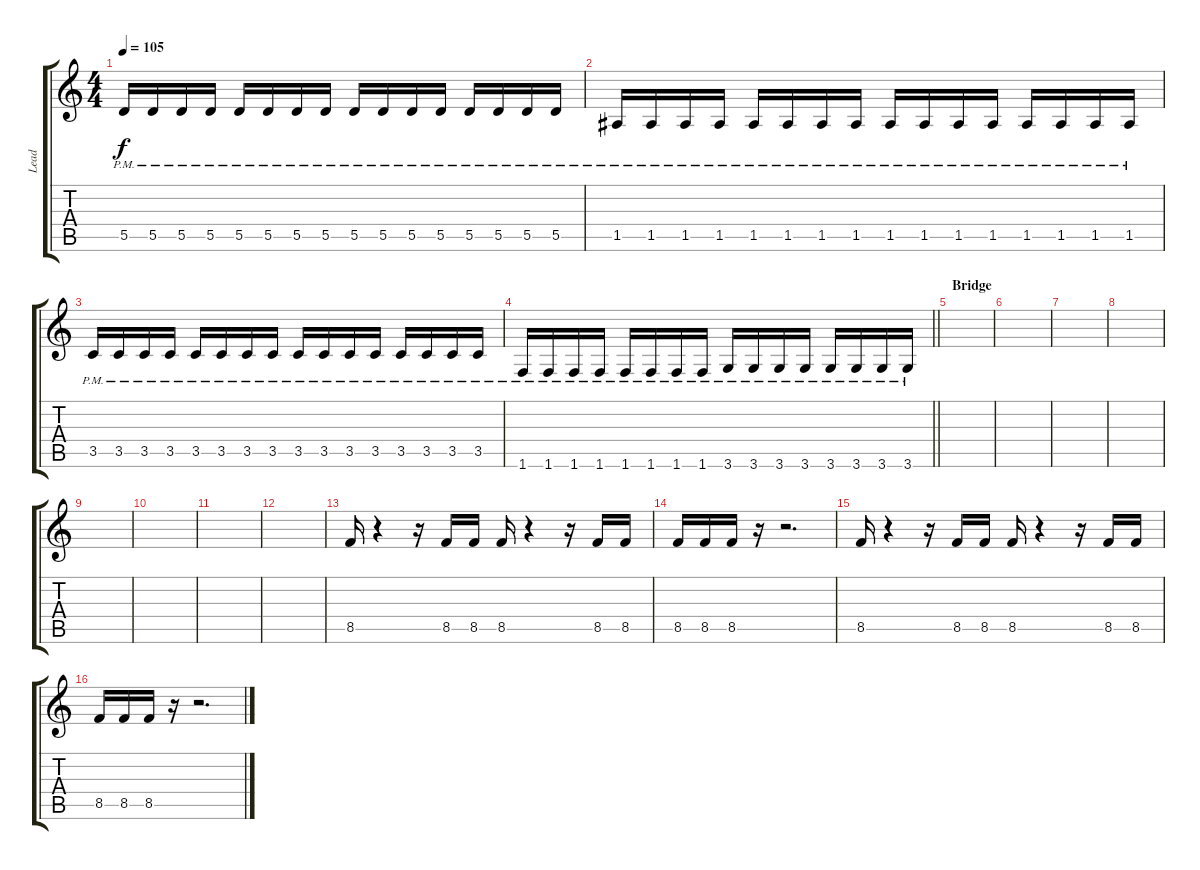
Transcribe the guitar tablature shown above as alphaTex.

\track ("Lead" "Lead") {instrument distortionguitar}
\staff {score tabs}
\tuning (E4 B3 G3 D3 A2 E2) {hide}
\ts (4 4)
\tempo 105
\clef g2
\ks c
5.5{pm}.16{dy f} 5.5{pm}.16 5.5{pm}.16 5.5{pm}.16 5.5{pm}.16 5.5{pm}.16 5.5{pm}.16 5.5{pm}.16 5.5{pm}.16 5.5{pm}.16 5.5{pm}.16 5.5{pm}.16 5.5{pm}.16 5.5{pm}.16 5.5{pm}.16 5.5{pm}.16 |
1.5{pm}.16 1.5{pm}.16 1.5{pm}.16 1.5{pm}.16 1.5{pm}.16 1.5{pm}.16 1.5{pm}.16 1.5{pm}.16 1.5{pm}.16 1.5{pm}.16 1.5{pm}.16 1.5{pm}.16 1.5{pm}.16 1.5{pm}.16 1.5{pm}.16 1.5{pm}.16 |
3.5{pm}.16 3.5{pm}.16 3.5{pm}.16 3.5{pm}.16 3.5{pm}.16 3.5{pm}.16 3.5{pm}.16 3.5{pm}.16 3.5{pm}.16 3.5{pm}.16 3.5{pm}.16 3.5{pm}.16 3.5{pm}.16 3.5{pm}.16 3.5{pm}.16 3.5{pm}.16 |
\barLineRight lightlight
1.6{pm}.16 1.6{pm}.16 1.6{pm}.16 1.6{pm}.16 1.6{pm}.16 1.6{pm}.16 1.6{pm}.16 1.6{pm}.16 3.6{pm}.16 3.6{pm}.16 3.6{pm}.16 3.6{pm}.16 3.6{pm}.16 3.6{pm}.16 3.6{pm}.16 3.6{pm}.16 |
\section ("" "Bridge")
|
|
|
|
|
|
|
|
8.5.16 r.4 r.16 8.5.16 8.5.16 8.5.16 r.4 r.16 8.5.16 8.5.16 |
8.5.16 8.5.16 8.5.16 r.16 r.2{d} |
8.5.16 r.4 r.16 8.5.16 8.5.16 8.5.16 r.4 r.16 8.5.16 8.5.16 |
8.5.16 8.5.16 8.5.16 r.16 r.2{d}
